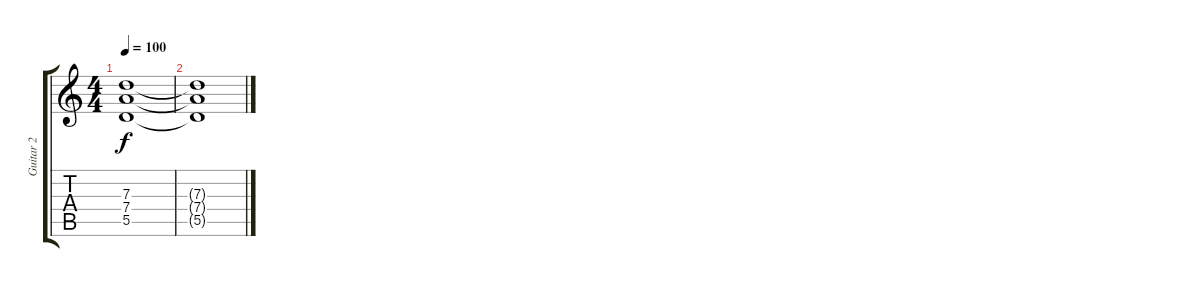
\track ("Guitar 2" "Guitar 2") {instrument overdrivenguitar}
\staff {score tabs}
\tuning (E4 B3 G3 D3 A2 E2) {hide}
\ts (4 4)
\tempo 100
\clef g2
\ks c
(7.3{t} 7.4{t} 5.5{t}).1{dy f} |
(7.3{t} 7.4{t} 5.5{t}).1
